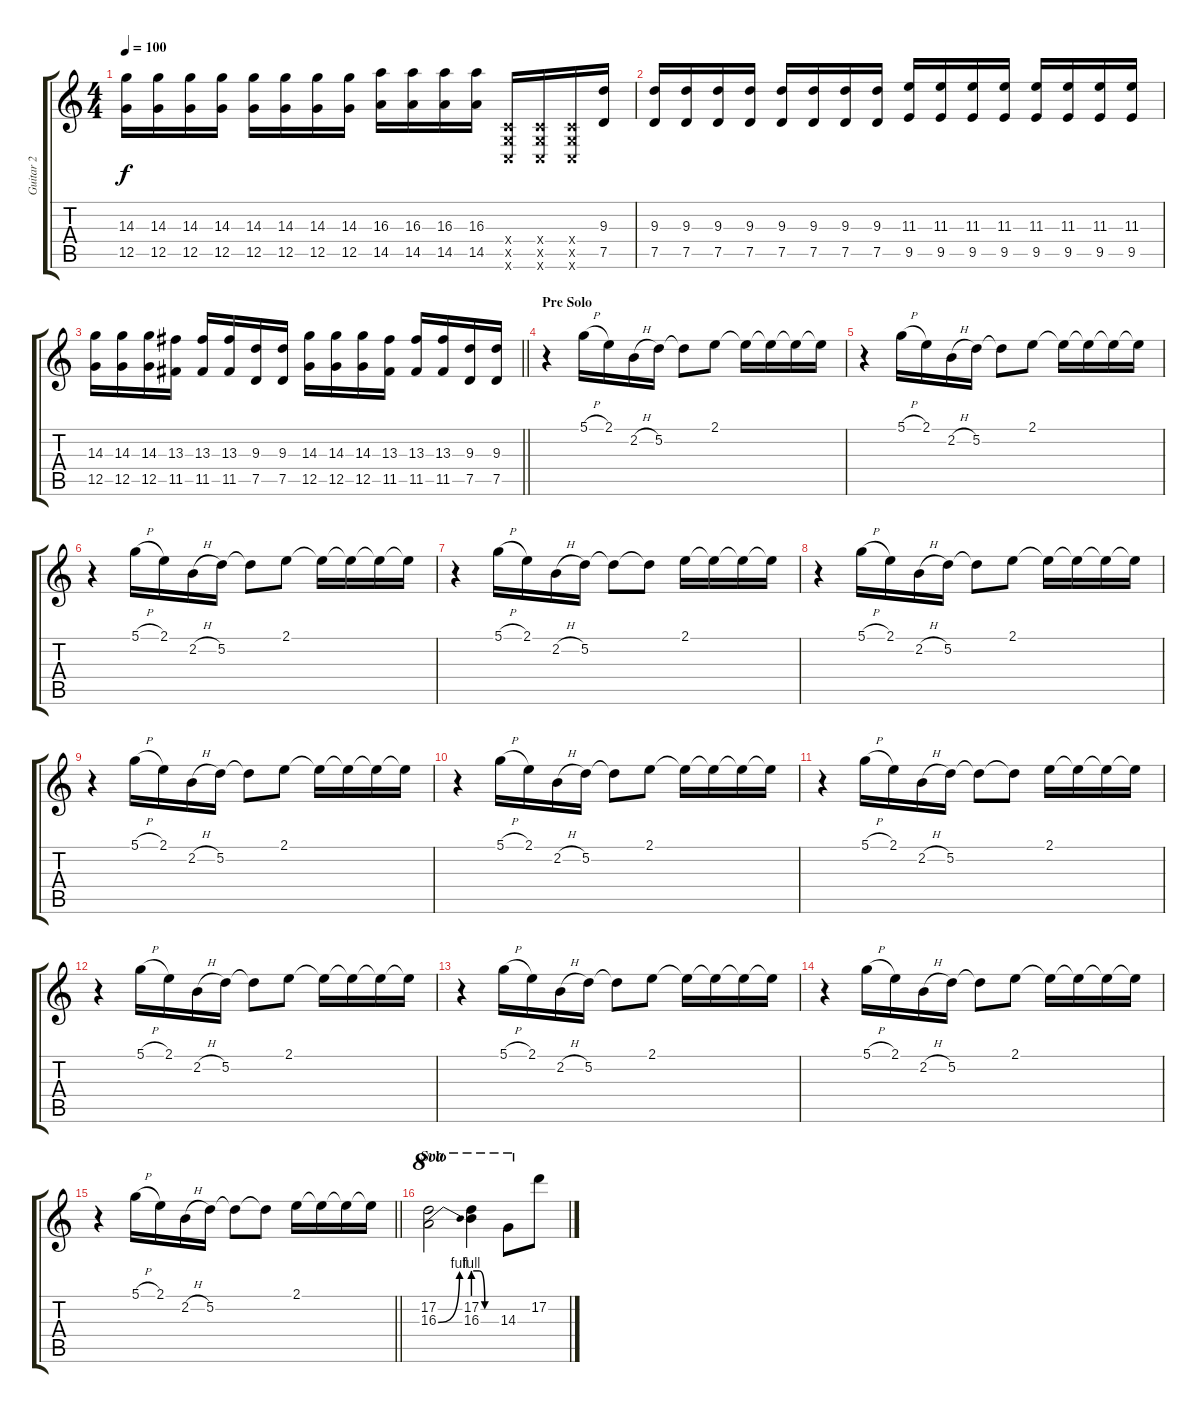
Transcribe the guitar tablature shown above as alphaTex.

\track ("Guitar 2" "Guitar 2") {instrument overdrivenguitar}
\staff {score tabs}
\tuning (D4 A3 F3 C3 G2 C2) {hide}
\ts (4 4)
\tempo 100
\clef g2
\ks c
(14.3 12.5).16{dy f} (14.3 12.5).16 (14.3 12.5).16 (14.3 12.5).16 (14.3 12.5).16 (14.3 12.5).16 (14.3 12.5).16 (14.3 12.5).16 (16.3 14.5).16 (16.3 14.5).16 (16.3 14.5).16 (16.3 14.5).16 (0.4{x} 0.5{x} 0.6{x}).16 (0.4{x} 0.5{x} 0.6{x}).16 (0.4{x} 0.5{x} 0.6{x}).16 (9.3 7.5).16 |
(9.3 7.5).16 (9.3 7.5).16 (9.3 7.5).16 (9.3 7.5).16 (9.3 7.5).16 (9.3 7.5).16 (9.3 7.5).16 (9.3 7.5).16 (11.3 9.5).16 (11.3 9.5).16 (11.3 9.5).16 (11.3 9.5).16 (11.3 9.5).16 (11.3 9.5).16 (11.3 9.5).16 (11.3 9.5).16 |
\barLineRight lightlight
(14.3 12.5).16 (14.3 12.5).16 (14.3 12.5).16 (13.3 11.5).16 (13.3 11.5).16 (13.3 11.5).16 (9.3 7.5).16 (9.3 7.5).16 (14.3 12.5).16 (14.3 12.5).16 (14.3 12.5).16 (13.3 11.5).16 (13.3 11.5).16 (13.3 11.5).16 (9.3 7.5).16 (9.3 7.5).16 |
\section ("" "Pre Solo")
r.4 5.1{h}.16 2.1.16 2.2{h}.16 5.2.16 5.2{t}.8 2.1.8 2.1{t}.16 2.1{t}.16 2.1{t}.16 2.1{t}.16 |
r.4 5.1{h}.16 2.1.16 2.2{h}.16 5.2.16 5.2{t}.8 2.1.8 2.1{t}.16 2.1{t}.16 2.1{t}.16 2.1{t}.16 |
r.4 5.1{h}.16 2.1.16 2.2{h}.16 5.2.16 5.2{t}.8 2.1.8 2.1{t}.16 2.1{t}.16 2.1{t}.16 2.1{t}.16 |
r.4 5.1{h}.16 2.1.16 2.2{h}.16 5.2.16 5.2{t}.8 5.2{t}.8 2.1.16 2.1{t}.16 2.1{t}.16 2.1{t}.16 |
r.4 5.1{h}.16 2.1.16 2.2{h}.16 5.2.16 5.2{t}.8 2.1.8 2.1{t}.16 2.1{t}.16 2.1{t}.16 2.1{t}.16 |
r.4 5.1{h}.16 2.1.16 2.2{h}.16 5.2.16 5.2{t}.8 2.1.8 2.1{t}.16 2.1{t}.16 2.1{t}.16 2.1{t}.16 |
r.4 5.1{h}.16 2.1.16 2.2{h}.16 5.2.16 5.2{t}.8 2.1.8 2.1{t}.16 2.1{t}.16 2.1{t}.16 2.1{t}.16 |
r.4 5.1{h}.16 2.1.16 2.2{h}.16 5.2.16 5.2{t}.8 5.2{t}.8 2.1.16 2.1{t}.16 2.1{t}.16 2.1{t}.16 |
r.4 5.1{h}.16 2.1.16 2.2{h}.16 5.2.16 5.2{t}.8 2.1.8 2.1{t}.16 2.1{t}.16 2.1{t}.16 2.1{t}.16 |
r.4 5.1{h}.16 2.1.16 2.2{h}.16 5.2.16 5.2{t}.8 2.1.8 2.1{t}.16 2.1{t}.16 2.1{t}.16 2.1{t}.16 |
r.4 5.1{h}.16 2.1.16 2.2{h}.16 5.2.16 5.2{t}.8 2.1.8 2.1{t}.16 2.1{t}.16 2.1{t}.16 2.1{t}.16 |
\barLineRight lightlight
r.4 5.1{h}.16 2.1.16 2.2{h}.16 5.2.16 5.2{t}.8 5.2{t}.8 2.1.16 2.1{t}.16 2.1{t}.16 2.1{t}.16 |
\section ("" "Solo")
(17.2 16.3{be (bend 0 0 60 4)}).2{ot 8va} (17.2 16.3{be (custom 0 4 15 4 30 0 60 0)}).4{ot 8va} 14.3.8{ot 8va} 17.2.8
